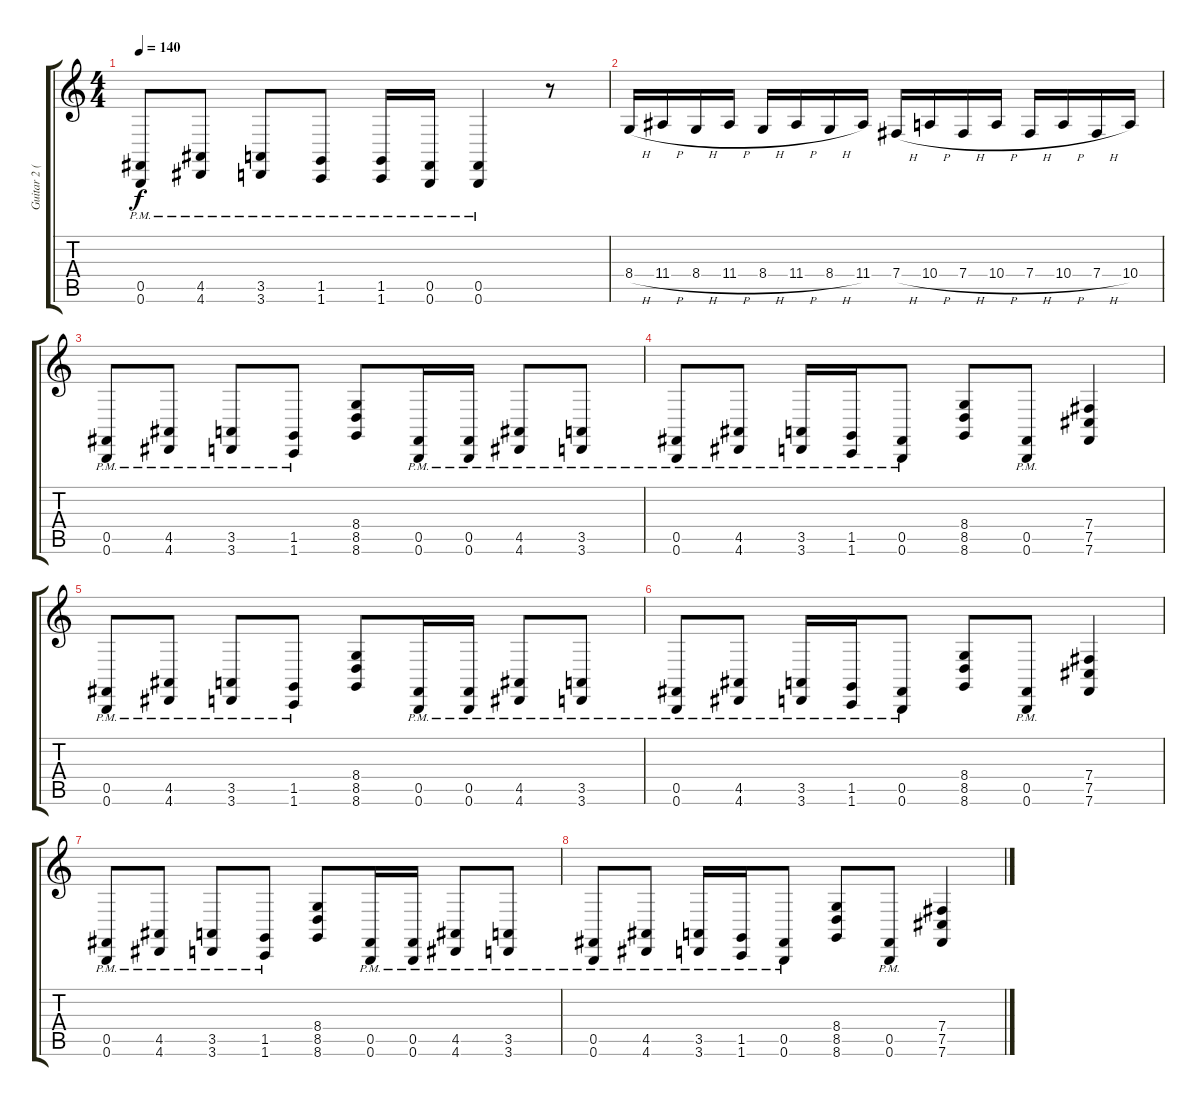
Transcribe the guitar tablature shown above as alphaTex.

\track ("Guitar 2 (Left)" "Guitar 2 (") {solo instrument brightacousticpiano}
\staff {score tabs}
\tuning (Db4 Ab3 E3 B2 Gb2 B1) {hide}
\ts (4 4)
\tempo 140
\clef g2
\ks c
(0.5{pm} 0.6{pm}).8{dy f} (4.5{pm} 4.6{pm}).8 (3.5{pm} 3.6{pm}).8 (1.5{pm} 1.6{pm}).8 (1.5{pm} 1.6{pm}).16 (0.5{pm} 0.6{pm}).16 (0.5{pm} 0.6{pm}).4 r.8 |
8.4{h}.16 11.4{h}.16 8.4{h}.16 11.4{h}.16 8.4{h}.16 11.4{h}.16 8.4{h}.16 11.4.16 7.4{h}.16 10.4{h}.16 7.4{h}.16 10.4{h}.16 7.4{h}.16 10.4{h}.16 7.4{h}.16 10.4.16 |
(0.5{pm} 0.6{pm}).8 (4.5{pm} 4.6{pm}).8 (3.5{pm} 3.6{pm}).8 (1.5{pm} 1.6{pm}).8 (8.4 8.5 8.6).8 (0.5{pm} 0.6{pm}).16 (0.5{pm} 0.6{pm}).16 (4.5{pm} 4.6{pm}).8 (3.5{pm} 3.6{pm}).8 |
(0.5{pm} 0.6{pm}).8 (4.5{pm} 4.6{pm}).8 (3.5{pm} 3.6{pm}).16 (1.5{pm} 1.6{pm}).16 (0.5{pm} 0.6{pm}).8 (8.4 8.5 8.6).8 (0.5{pm} 0.6{pm}).8 (7.4 7.5 7.6).4 |
(0.5{pm} 0.6{pm}).8 (4.5{pm} 4.6{pm}).8 (3.5{pm} 3.6{pm}).8 (1.5{pm} 1.6{pm}).8 (8.4 8.5 8.6).8 (0.5{pm} 0.6{pm}).16 (0.5{pm} 0.6{pm}).16 (4.5{pm} 4.6{pm}).8 (3.5{pm} 3.6{pm}).8 |
(0.5{pm} 0.6{pm}).8 (4.5{pm} 4.6{pm}).8 (3.5{pm} 3.6{pm}).16 (1.5{pm} 1.6{pm}).16 (0.5{pm} 0.6{pm}).8 (8.4 8.5 8.6).8 (0.5{pm} 0.6{pm}).8 (7.4 7.5 7.6).4 |
(0.5{pm} 0.6{pm}).8 (4.5{pm} 4.6{pm}).8 (3.5{pm} 3.6{pm}).8 (1.5{pm} 1.6{pm}).8 (8.4 8.5 8.6).8 (0.5{pm} 0.6{pm}).16 (0.5{pm} 0.6{pm}).16 (4.5{pm} 4.6{pm}).8 (3.5{pm} 3.6{pm}).8 |
(0.5{pm} 0.6{pm}).8 (4.5{pm} 4.6{pm}).8 (3.5{pm} 3.6{pm}).16 (1.5{pm} 1.6{pm}).16 (0.5{pm} 0.6{pm}).8 (8.4 8.5 8.6).8 (0.5{pm} 0.6{pm}).8 (7.4 7.5 7.6).4
